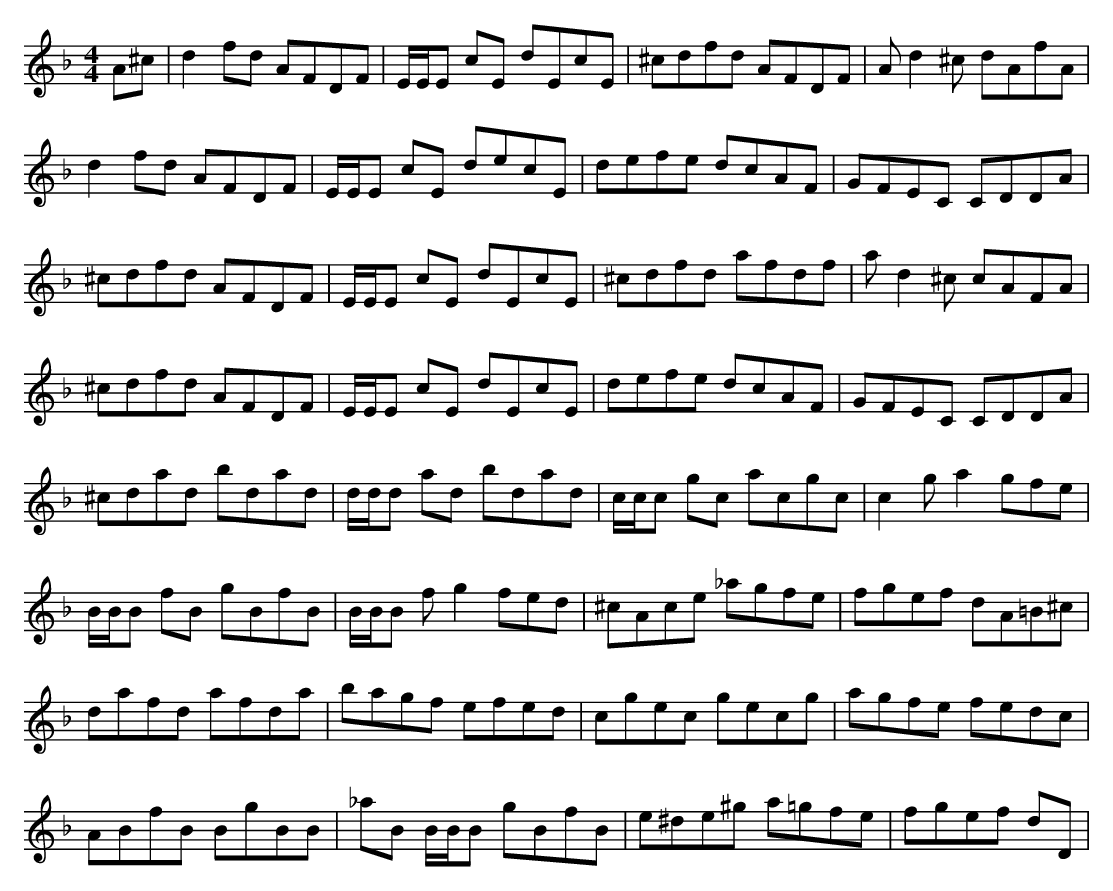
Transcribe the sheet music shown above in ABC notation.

X:1
M:4/4
K:Dmin
A^c|d2 fd AFDF|E/E/E cE dEcE|^cdfd AFDF|A d2^c dAfA|
d2 fd AFDF|E/E/E cE decE|defe dcAF|GFEC CDDA|
^cdfd AFDF|E/E/E cE dEcE|^cdfd afdf|a d2^c cAFA|
^cdfd AFDF|E/E/E cE dEcE|defe dcAF|GFEC CDDA|
^cdad bdad|d/d/d ad bdad|c/c/c gc acgc|c2 g a2 gfe|
B/B/B fB gBfB|B/B/B f g2 fed|^cAce _agfe|fgef dA=B^c|
dafd afda|bagf efed|cgec gecg|agfe fedc|
ABfB BgBB|_aB B/B/B gBfB|e^de^g a=gfe|fgef dD|
